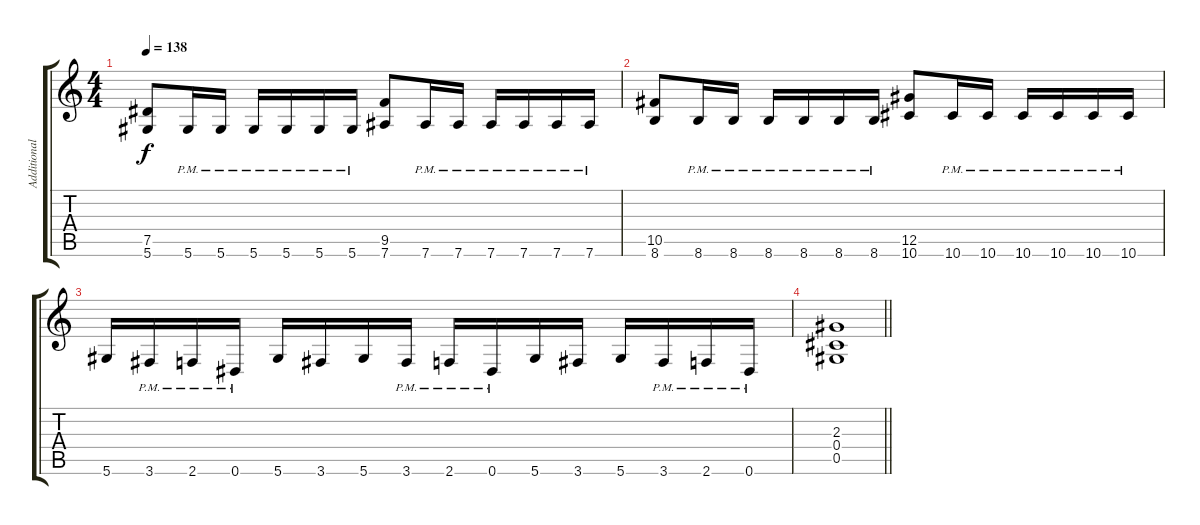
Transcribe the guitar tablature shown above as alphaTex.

\track ("Additional gtr 2" "Additional") {instrument overdrivenguitar}
\staff {score tabs}
\tuning (Eb4 Bb3 Gb3 Db3 Ab2 Eb2) {hide}
\ts (4 4)
\tempo 138
\clef g2
\ks c
(7.5 5.6).8{dy f} 5.6{pm}.16 5.6{pm}.16 5.6{pm}.16 5.6{pm}.16 5.6{pm}.16 5.6{pm}.16 (9.5 7.6).8 7.6{pm}.16 7.6{pm}.16 7.6{pm}.16 7.6{pm}.16 7.6{pm}.16 7.6{pm}.16 |
(10.5 8.6).8 8.6{pm}.16 8.6{pm}.16 8.6{pm}.16 8.6{pm}.16 8.6{pm}.16 8.6{pm}.16 (12.5 10.6).8 10.6{pm}.16 10.6{pm}.16 10.6{pm}.16 10.6{pm}.16 10.6{pm}.16 10.6{pm}.16 |
5.6.16 3.6{pm}.16 2.6{pm}.16 0.6{pm}.16 5.6.16 3.6.16 5.6.16 3.6{pm}.16 2.6{pm}.16 0.6{pm}.16 5.6.16 3.6.16 5.6.16 3.6{pm}.16 2.6{pm}.16 0.6{pm}.16 |
\barLineRight lightlight
(2.3 0.4 0.5).1
